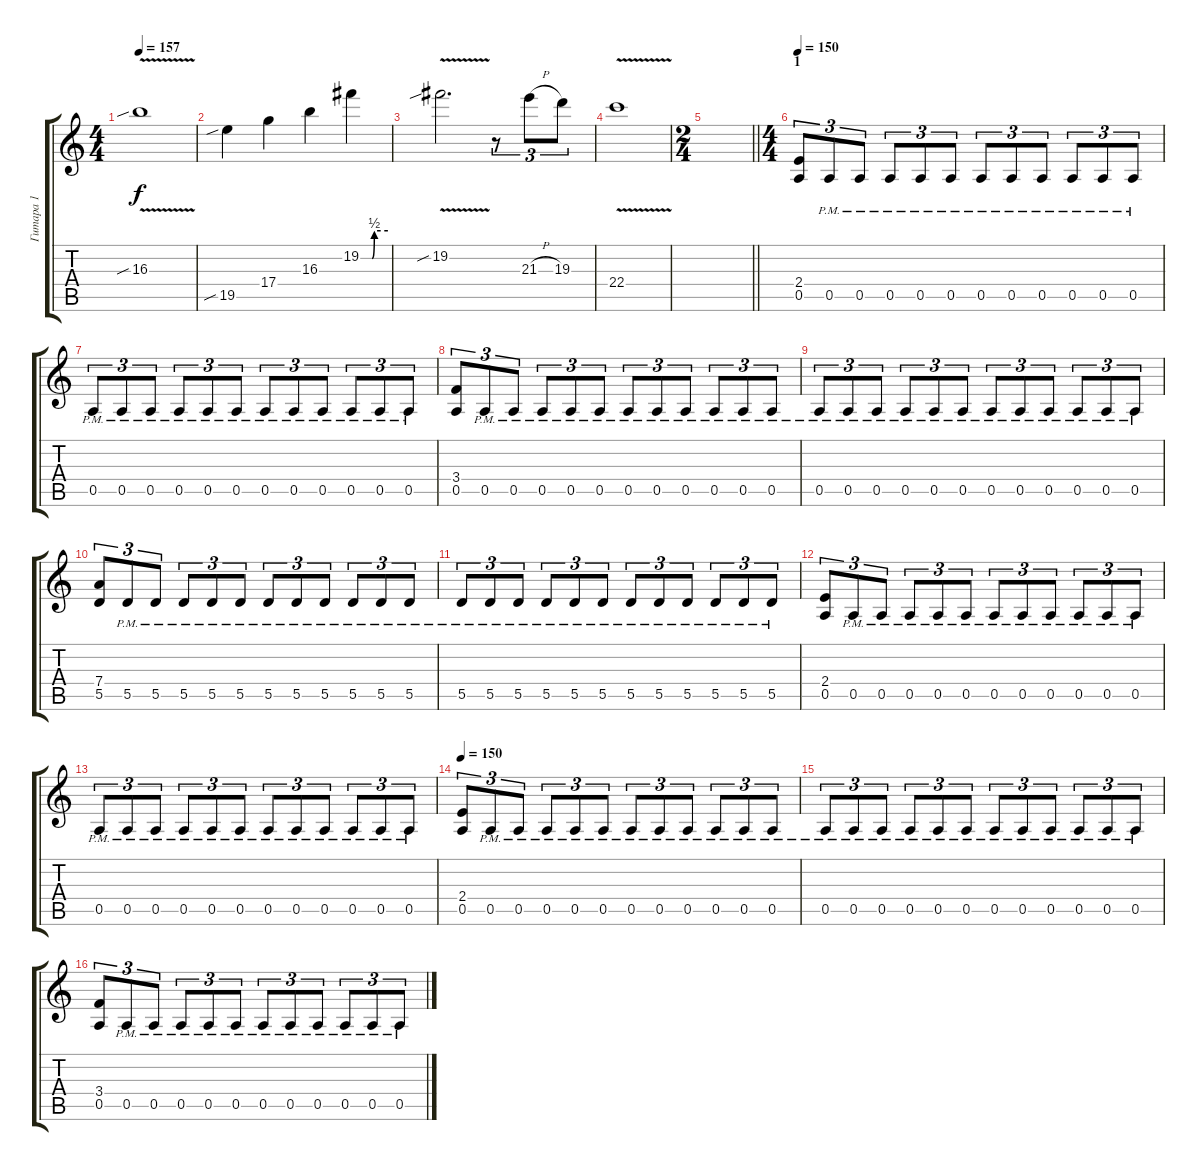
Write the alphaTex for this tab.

\track ("Гитара 1" "Гитара 1") {instrument overdrivenguitar}
\staff {score tabs}
\tuning (E4 B3 G3 D3 A2 E2) {hide}
\ts (4 4)
\tempo 157
\clef g2
\ks c
16.3{v sib}.1{dy f} |
19.5{sib}.4 17.4.4 16.3.4 19.2{be (custom 0 0 25 0 30 2 60 2)}.4 |
19.2{v sib}.2{d} r.8{tu (3 2)} 21.3{h}.8{tu (3 2)} 19.3.8{tu (3 2)} |
22.4{v}.1 |
\ts (2 4)
\barLineRight lightlight
|
\ts (4 4)
\section ("" "1")
\tempo 150
(2.4 0.5).8{tu (3 2)} 0.5{pm}.8{tu (3 2)} 0.5{pm}.8{tu (3 2)} 0.5{pm}.8{tu (3 2)} 0.5{pm}.8{tu (3 2)} 0.5{pm}.8{tu (3 2)} 0.5{pm}.8{tu (3 2)} 0.5{pm}.8{tu (3 2)} 0.5{pm}.8{tu (3 2)} 0.5{pm}.8{tu (3 2)} 0.5{pm}.8{tu (3 2)} 0.5{pm}.8{tu (3 2)} |
0.5{pm}.8{tu (3 2)} 0.5{pm}.8{tu (3 2)} 0.5{pm}.8{tu (3 2)} 0.5{pm}.8{tu (3 2)} 0.5{pm}.8{tu (3 2)} 0.5{pm}.8{tu (3 2)} 0.5{pm}.8{tu (3 2)} 0.5{pm}.8{tu (3 2)} 0.5{pm}.8{tu (3 2)} 0.5{pm}.8{tu (3 2)} 0.5{pm}.8{tu (3 2)} 0.5{pm}.8{tu (3 2)} |
(3.4 0.5).8{tu (3 2)} 0.5{pm}.8{tu (3 2)} 0.5{pm}.8{tu (3 2)} 0.5{pm}.8{tu (3 2)} 0.5{pm}.8{tu (3 2)} 0.5{pm}.8{tu (3 2)} 0.5{pm}.8{tu (3 2)} 0.5{pm}.8{tu (3 2)} 0.5{pm}.8{tu (3 2)} 0.5{pm}.8{tu (3 2)} 0.5{pm}.8{tu (3 2)} 0.5{pm}.8{tu (3 2)} |
0.5{pm}.8{tu (3 2)} 0.5{pm}.8{tu (3 2)} 0.5{pm}.8{tu (3 2)} 0.5{pm}.8{tu (3 2)} 0.5{pm}.8{tu (3 2)} 0.5{pm}.8{tu (3 2)} 0.5{pm}.8{tu (3 2)} 0.5{pm}.8{tu (3 2)} 0.5{pm}.8{tu (3 2)} 0.5{pm}.8{tu (3 2)} 0.5{pm}.8{tu (3 2)} 0.5{pm}.8{tu (3 2)} |
(7.4 5.5).8{tu (3 2)} 5.5{pm}.8{tu (3 2)} 5.5{pm}.8{tu (3 2)} 5.5{pm}.8{tu (3 2)} 5.5{pm}.8{tu (3 2)} 5.5{pm}.8{tu (3 2)} 5.5{pm}.8{tu (3 2)} 5.5{pm}.8{tu (3 2)} 5.5{pm}.8{tu (3 2)} 5.5{pm}.8{tu (3 2)} 5.5{pm}.8{tu (3 2)} 5.5{pm}.8{tu (3 2)} |
5.5{pm}.8{tu (3 2)} 5.5{pm}.8{tu (3 2)} 5.5{pm}.8{tu (3 2)} 5.5{pm}.8{tu (3 2)} 5.5{pm}.8{tu (3 2)} 5.5{pm}.8{tu (3 2)} 5.5{pm}.8{tu (3 2)} 5.5{pm}.8{tu (3 2)} 5.5{pm}.8{tu (3 2)} 5.5{pm}.8{tu (3 2)} 5.5{pm}.8{tu (3 2)} 5.5{pm}.8{tu (3 2)} |
(2.4 0.5).8{tu (3 2)} 0.5{pm}.8{tu (3 2)} 0.5{pm}.8{tu (3 2)} 0.5{pm}.8{tu (3 2)} 0.5{pm}.8{tu (3 2)} 0.5{pm}.8{tu (3 2)} 0.5{pm}.8{tu (3 2)} 0.5{pm}.8{tu (3 2)} 0.5{pm}.8{tu (3 2)} 0.5{pm}.8{tu (3 2)} 0.5{pm}.8{tu (3 2)} 0.5{pm}.8{tu (3 2)} |
0.5{pm}.8{tu (3 2)} 0.5{pm}.8{tu (3 2)} 0.5{pm}.8{tu (3 2)} 0.5{pm}.8{tu (3 2)} 0.5{pm}.8{tu (3 2)} 0.5{pm}.8{tu (3 2)} 0.5{pm}.8{tu (3 2)} 0.5{pm}.8{tu (3 2)} 0.5{pm}.8{tu (3 2)} 0.5{pm}.8{tu (3 2)} 0.5{pm}.8{tu (3 2)} 0.5{pm}.8{tu (3 2)} |
\tempo 150
(2.4 0.5).8{tu (3 2)} 0.5{pm}.8{tu (3 2)} 0.5{pm}.8{tu (3 2)} 0.5{pm}.8{tu (3 2)} 0.5{pm}.8{tu (3 2)} 0.5{pm}.8{tu (3 2)} 0.5{pm}.8{tu (3 2)} 0.5{pm}.8{tu (3 2)} 0.5{pm}.8{tu (3 2)} 0.5{pm}.8{tu (3 2)} 0.5{pm}.8{tu (3 2)} 0.5{pm}.8{tu (3 2)} |
0.5{pm}.8{tu (3 2)} 0.5{pm}.8{tu (3 2)} 0.5{pm}.8{tu (3 2)} 0.5{pm}.8{tu (3 2)} 0.5{pm}.8{tu (3 2)} 0.5{pm}.8{tu (3 2)} 0.5{pm}.8{tu (3 2)} 0.5{pm}.8{tu (3 2)} 0.5{pm}.8{tu (3 2)} 0.5{pm}.8{tu (3 2)} 0.5{pm}.8{tu (3 2)} 0.5{pm}.8{tu (3 2)} |
(3.4 0.5).8{tu (3 2)} 0.5{pm}.8{tu (3 2)} 0.5{pm}.8{tu (3 2)} 0.5{pm}.8{tu (3 2)} 0.5{pm}.8{tu (3 2)} 0.5{pm}.8{tu (3 2)} 0.5{pm}.8{tu (3 2)} 0.5{pm}.8{tu (3 2)} 0.5{pm}.8{tu (3 2)} 0.5{pm}.8{tu (3 2)} 0.5{pm}.8{tu (3 2)} 0.5{pm}.8{tu (3 2)}
